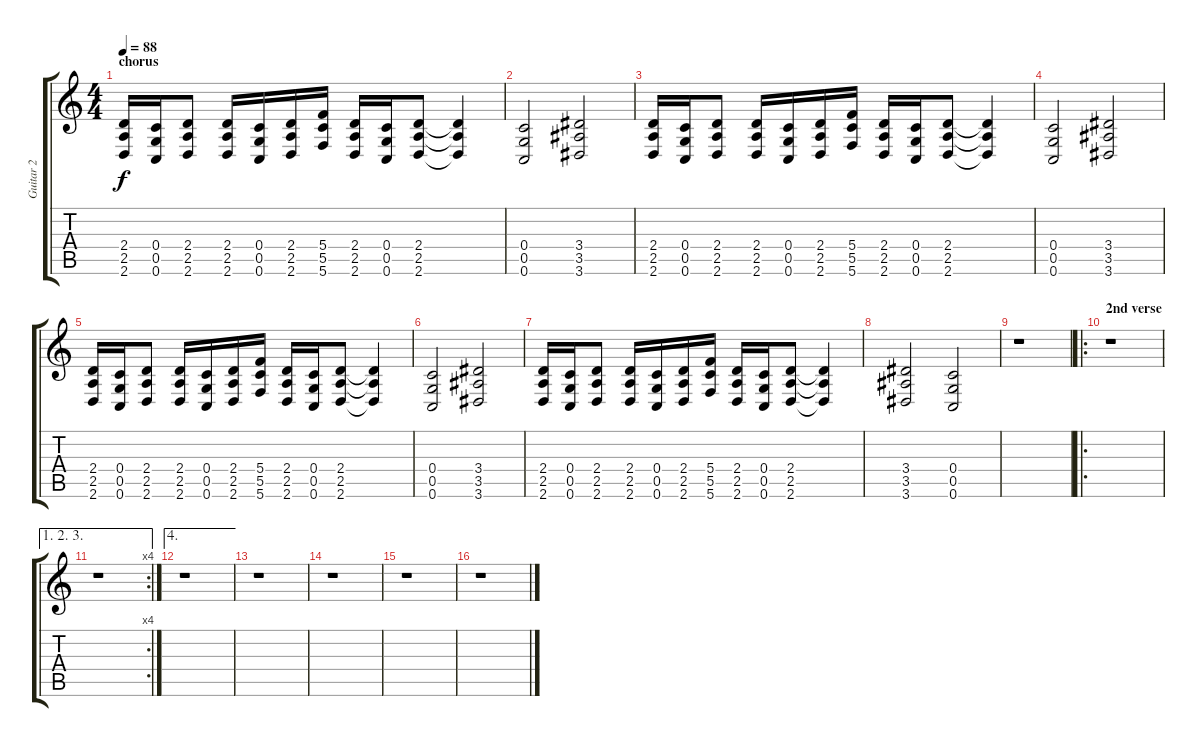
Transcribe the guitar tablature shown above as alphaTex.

\track ("Guitar 2" "Guitar 2") {instrument distortionguitar}
\staff {score tabs}
\tuning (D4 A3 F3 C3 G2 C2) {hide}
\ts (4 4)
\section ("" "chorus")
\tempo 88
\clef g2
\ks c
(2.4 2.5 2.6).16{dy f} (0.4 0.5 0.6).16 (2.4 2.5 2.6).8 (2.4 2.5 2.6).16 (0.4 0.5 0.6).16 (2.4 2.5 2.6).16 (5.4 5.5 5.6).16 (2.4 2.5 2.6).16 (0.4 0.5 0.6).16 (2.4 2.5 2.6).8 (2.4{t} 2.5{t} 2.6{t}).4 |
(0.4 0.5 0.6).2 (3.4 3.5 3.6).2 |
(2.4 2.5 2.6).16 (0.4 0.5 0.6).16 (2.4 2.5 2.6).8 (2.4 2.5 2.6).16 (0.4 0.5 0.6).16 (2.4 2.5 2.6).16 (5.4 5.5 5.6).16 (2.4 2.5 2.6).16 (0.4 0.5 0.6).16 (2.4 2.5 2.6).8 (2.4{t} 2.5{t} 2.6{t}).4 |
(0.4 0.5 0.6).2 (3.4 3.5 3.6).2 |
(2.4 2.5 2.6).16 (0.4 0.5 0.6).16 (2.4 2.5 2.6).8 (2.4 2.5 2.6).16 (0.4 0.5 0.6).16 (2.4 2.5 2.6).16 (5.4 5.5 5.6).16 (2.4 2.5 2.6).16 (0.4 0.5 0.6).16 (2.4 2.5 2.6).8 (2.4{t} 2.5{t} 2.6{t}).4 |
(0.4 0.5 0.6).2 (3.4 3.5 3.6).2 |
(2.4 2.5 2.6).16 (0.4 0.5 0.6).16 (2.4 2.5 2.6).8 (2.4 2.5 2.6).16 (0.4 0.5 0.6).16 (2.4 2.5 2.6).16 (5.4 5.5 5.6).16 (2.4 2.5 2.6).16 (0.4 0.5 0.6).16 (2.4 2.5 2.6).8 (2.4{t} 2.5{t} 2.6{t}).4 |
(3.4 3.5 3.6).2 (0.4 0.5 0.6).2 |
r.1 |
\ro
\section ("" "2nd verse")
r.1 |
\ae (1 2 3)
\rc 4
r.1 |
\ae 4
r.1 |
r.1 |
r.1 |
r.1 |
r.1
